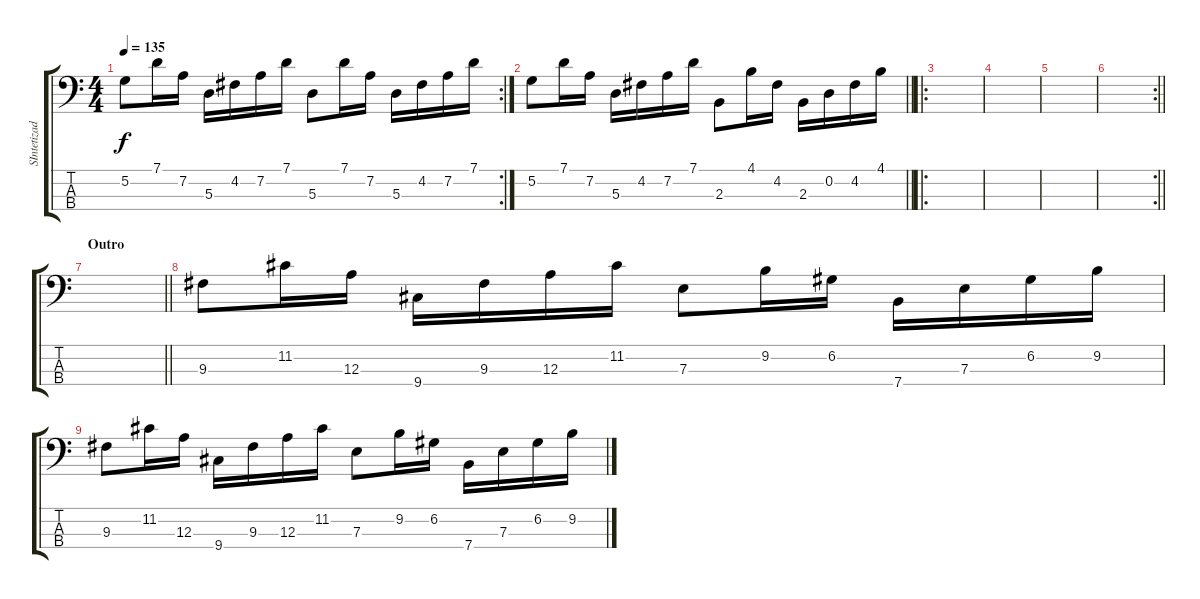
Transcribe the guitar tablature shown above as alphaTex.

\track ("SIntetizador" "SIntetizad") {instrument synthbass1}
\staff {score tabs}
\tuning (G2 D2 A1 E1) {hide}
\rc 2
\ts (4 4)
\tempo 135
\clef f4
\ks c
5.2.8{dy f} 7.1.16 7.2.16 5.3.16 4.2.16 7.2.16 7.1.16 5.3.8 7.1.16 7.2.16 5.3.16 4.2.16 7.2.16 7.1.16 |
\barLineRight lightlight
5.2.8 7.1.16 7.2.16 5.3.16 4.2.16 7.2.16 7.1.16 2.3.8 4.1.16 4.2.16 2.3.16 0.2.16 4.2.16 4.1.16 |
\ro
|
|
|
\rc 2
\barLineRight lightlight
|
\section ("" "Outro")
\barLineRight lightlight
|
9.3.8 11.2.16 12.3.16 9.4.16 9.3.16 12.3.16 11.2.16 7.3.8 9.2.16 6.2.16 7.4.16 7.3.16 6.2.16 9.2.16 |
9.3.8 11.2.16 12.3.16 9.4.16 9.3.16 12.3.16 11.2.16 7.3.8 9.2.16 6.2.16 7.4.16 7.3.16 6.2.16 9.2.16
